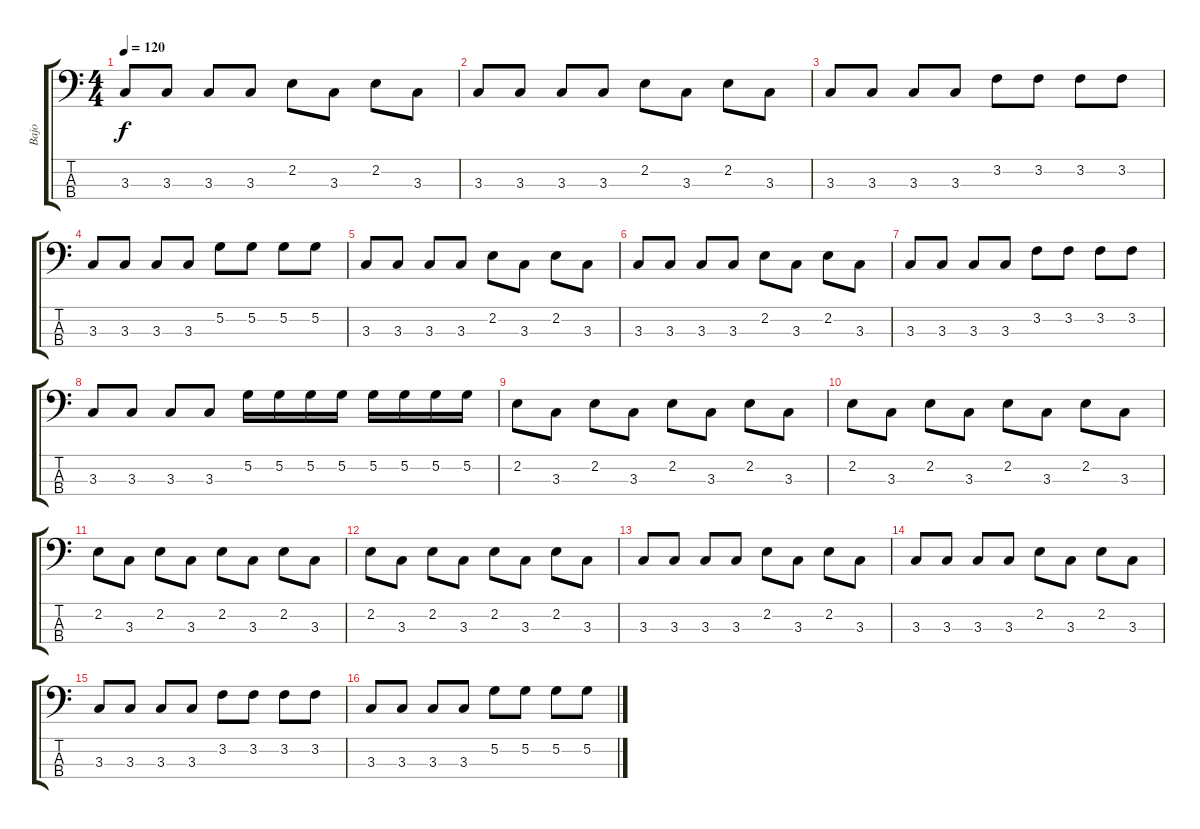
\track ("Bajo" "Bajo") {instrument electricbasspick}
\staff {score tabs}
\tuning (G2 D2 A1 E1) {hide}
\ts (4 4)
\tempo 120
\clef f4
\ks c
3.3.8{dy f} 3.3.8 3.3.8 3.3.8 2.2.8 3.3.8 2.2.8 3.3.8 |
3.3.8 3.3.8 3.3.8 3.3.8 2.2.8 3.3.8 2.2.8 3.3.8 |
3.3.8 3.3.8 3.3.8 3.3.8 3.2.8 3.2.8 3.2.8 3.2.8 |
3.3.8 3.3.8 3.3.8 3.3.8 5.2.8 5.2.8 5.2.8 5.2.8 |
3.3.8 3.3.8 3.3.8 3.3.8 2.2.8 3.3.8 2.2.8 3.3.8 |
3.3.8 3.3.8 3.3.8 3.3.8 2.2.8 3.3.8 2.2.8 3.3.8 |
3.3.8 3.3.8 3.3.8 3.3.8 3.2.8 3.2.8 3.2.8 3.2.8 |
3.3.8 3.3.8 3.3.8 3.3.8 5.2.16 5.2.16 5.2.16 5.2.16 5.2.16 5.2.16 5.2.16 5.2.16 |
2.2.8 3.3.8 2.2.8 3.3.8 2.2.8 3.3.8 2.2.8 3.3.8 |
2.2.8 3.3.8 2.2.8 3.3.8 2.2.8 3.3.8 2.2.8 3.3.8 |
2.2.8 3.3.8 2.2.8 3.3.8 2.2.8 3.3.8 2.2.8 3.3.8 |
2.2.8 3.3.8 2.2.8 3.3.8 2.2.8 3.3.8 2.2.8 3.3.8 |
3.3.8 3.3.8 3.3.8 3.3.8 2.2.8 3.3.8 2.2.8 3.3.8 |
3.3.8 3.3.8 3.3.8 3.3.8 2.2.8 3.3.8 2.2.8 3.3.8 |
3.3.8 3.3.8 3.3.8 3.3.8 3.2.8 3.2.8 3.2.8 3.2.8 |
3.3.8 3.3.8 3.3.8 3.3.8 5.2.8 5.2.8 5.2.8 5.2.8
